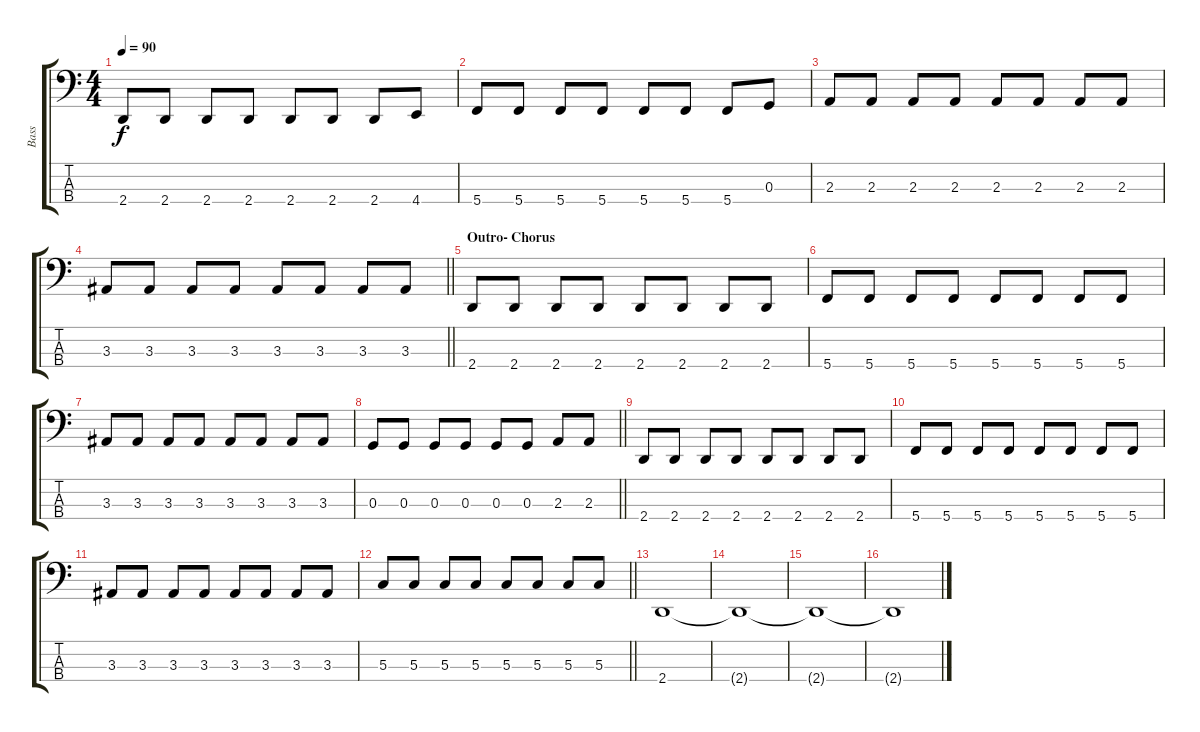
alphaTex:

\track ("Bass" "Bass") {instrument electricbassfinger}
\staff {score tabs}
\tuning (F2 C2 G1 C1) {hide}
\ts (4 4)
\tempo 90
\clef f4
\ks c
2.4.8{dy f} 2.4.8 2.4.8 2.4.8 2.4.8 2.4.8 2.4.8 4.4.8 |
5.4.8 5.4.8 5.4.8 5.4.8 5.4.8 5.4.8 5.4.8 0.3.8 |
2.3.8 2.3.8 2.3.8 2.3.8 2.3.8 2.3.8 2.3.8 2.3.8 |
\barLineRight lightlight
3.3.8 3.3.8 3.3.8 3.3.8 3.3.8 3.3.8 3.3.8 3.3.8 |
\section ("" "Outro- Chorus")
2.4.8 2.4.8 2.4.8 2.4.8 2.4.8 2.4.8 2.4.8 2.4.8 |
5.4.8 5.4.8 5.4.8 5.4.8 5.4.8 5.4.8 5.4.8 5.4.8 |
3.3.8 3.3.8 3.3.8 3.3.8 3.3.8 3.3.8 3.3.8 3.3.8 |
\barLineRight lightlight
0.3.8 0.3.8 0.3.8 0.3.8 0.3.8 0.3.8 2.3.8 2.3.8 |
2.4.8 2.4.8 2.4.8 2.4.8 2.4.8 2.4.8 2.4.8 2.4.8 |
5.4.8 5.4.8 5.4.8 5.4.8 5.4.8 5.4.8 5.4.8 5.4.8 |
3.3.8 3.3.8 3.3.8 3.3.8 3.3.8 3.3.8 3.3.8 3.3.8 |
\barLineRight lightlight
5.3.8 5.3.8 5.3.8 5.3.8 5.3.8 5.3.8 5.3.8 5.3.8 |
2.4.1{volume 0} |
2.4{t}.1 |
2.4{t}.1 |
2.4{t}.1
